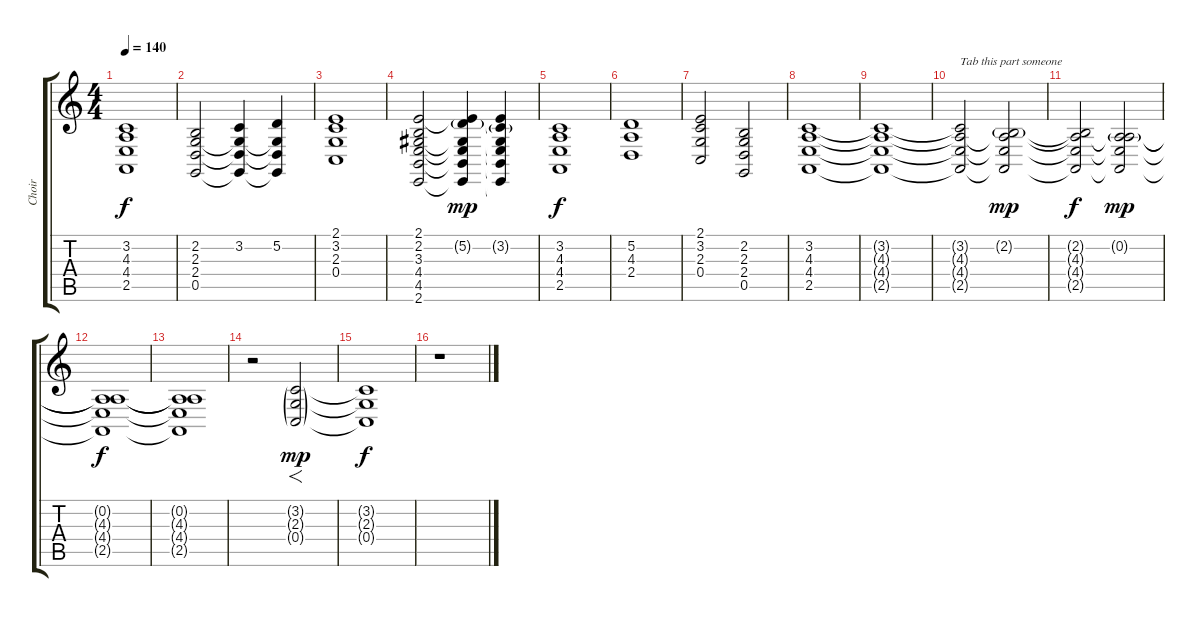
\track ("Choir" "Choir") {instrument choiraahs}
\staff {score tabs}
\tuning (D4 A3 F3 C3 G2 D2) {hide}
\ts (4 4)
\tempo 140
\clef g2
\ks c
(3.2 4.3 4.4 2.5).1{dy f} |
(2.2 2.3 2.4 0.5).2 (3.2 2.3{t} 2.4{t} 0.5{t}).4 (5.2 2.3{t} 2.4{t} 0.5{t}).4 |
(2.1 3.2 2.3 0.4).1 |
(2.1 2.2 3.3 4.4 4.5 2.6).2 (2.1{t} 5.2{g} 3.3{t} 4.4{t} 4.5{t} 2.6{t}).4{dy mp} (2.1{t} 3.2{g} 3.3{t} 4.4{t} 4.5{t} 2.6{t}).4 |
(3.2 4.3 4.4 2.5).1{dy f} |
(5.2 4.3 2.4).1 |
(2.1 3.2 2.3 0.4).2 (2.2 2.3 2.4 0.5).2 |
(3.2 4.3 4.4 2.5).1 |
(3.2{t} 4.3{t} 4.4{t} 2.5{t}).1 |
(3.2{t} 4.3{t} 4.4{t} 2.5{t}).2{txt "Tab this part someone"} (2.2{g} 4.3{t} 4.4{t} 2.5{t}).2{dy mp} |
(2.2{t} 4.3{t} 4.4{t} 2.5{t}).2{dy f} (0.2{g} 4.3{t} 4.4{t} 2.5{t}).2{dy mp} |
(0.2{t} 4.3{t} 4.4{t} 2.5{t}).1{dy f volume 0} |
(0.2{t} 4.3{t} 4.4{t} 2.5{t}).1 |
r.2{volume 10} (3.2{g} 2.3{g} 0.4{g}).2{f dy mp} |
(3.2{t} 2.3{t} 0.4{t}).1{dy f} |
r.1
